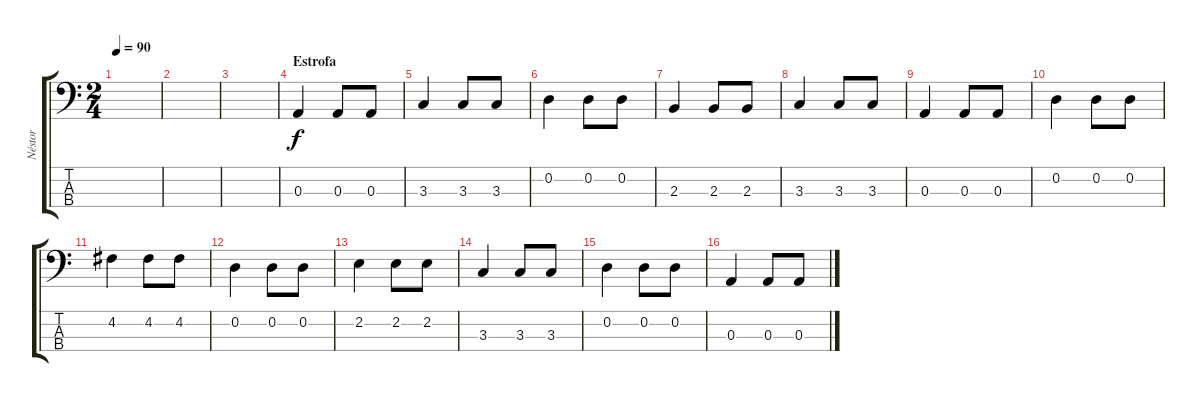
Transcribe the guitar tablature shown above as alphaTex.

\track ("Néstor" "Néstor") {instrument electricbasspick}
\staff {score tabs}
\tuning (G2 D2 A1 E1) {hide}
\ts (2 4)
\tempo 90
\clef f4
\ks c
|
|
|
\section ("" "Estrofa ")
0.3.4 0.3.8 0.3.8 |
3.3.4 3.3.8 3.3.8 |
0.2.4 0.2.8 0.2.8 |
2.3.4 2.3.8 2.3.8 |
3.3.4 3.3.8 3.3.8 |
0.3.4 0.3.8 0.3.8 |
0.2.4 0.2.8 0.2.8 |
4.2.4 4.2.8 4.2.8 |
0.2.4 0.2.8 0.2.8 |
2.2.4 2.2.8 2.2.8 |
3.3.4 3.3.8 3.3.8 |
0.2.4 0.2.8 0.2.8 |
0.3.4 0.3.8 0.3.8
